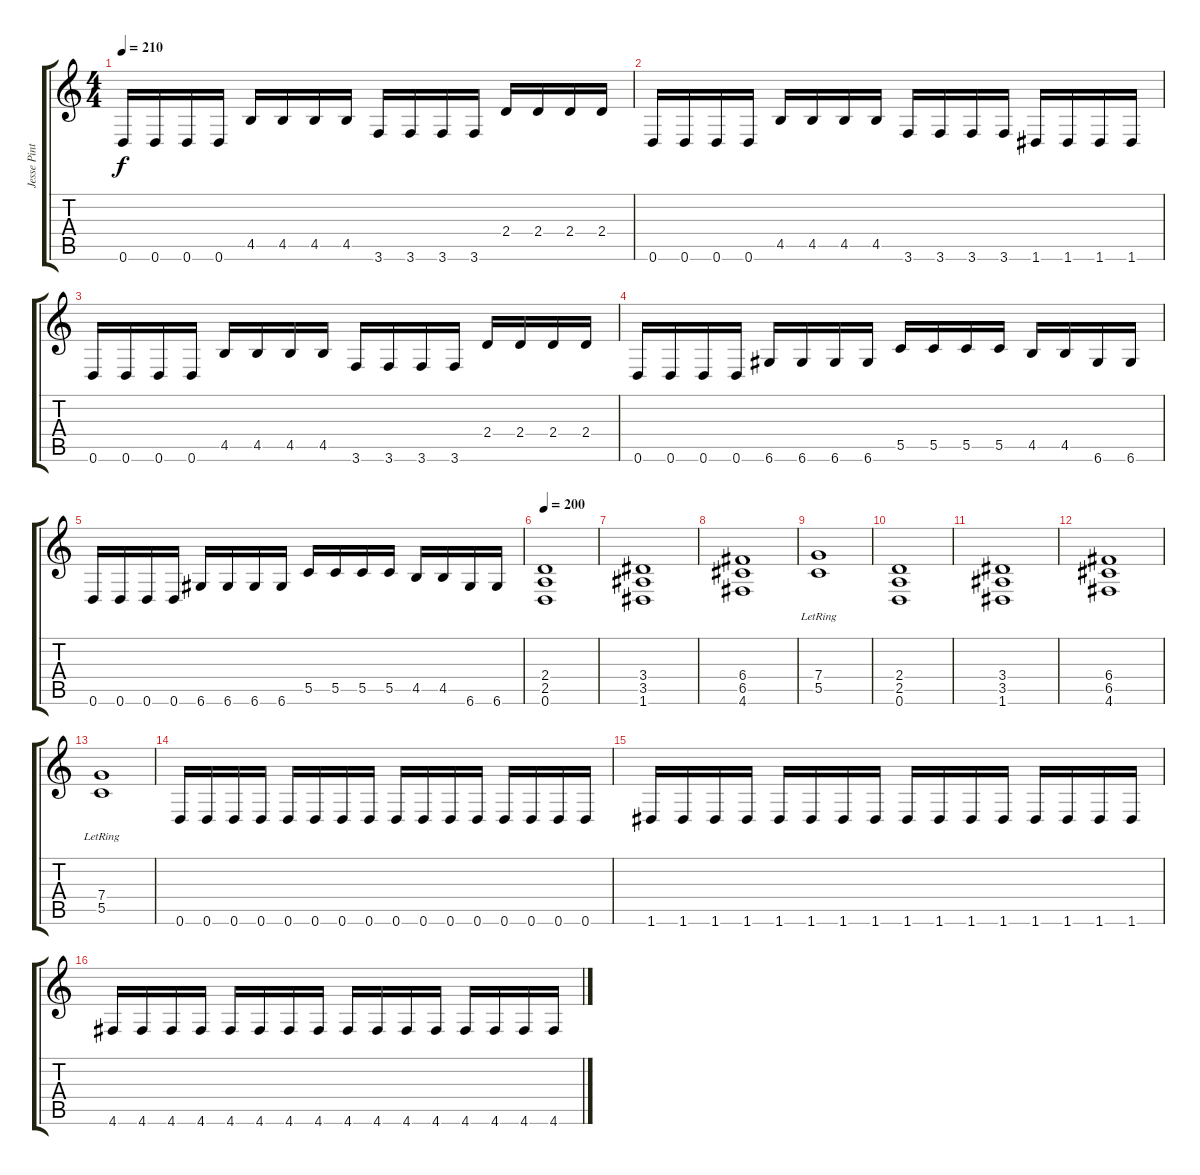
\track ("Jesse Pintado (Guitar 2)" "Jesse Pint") {instrument distortionguitar}
\staff {score tabs}
\tuning (D4 A3 F3 C3 G2 D2) {hide}
\ts (4 4)
\tempo 210
\clef g2
\ks c
0.6.16{dy f} 0.6.16 0.6.16 0.6.16 4.5.16 4.5.16 4.5.16 4.5.16 3.6.16 3.6.16 3.6.16 3.6.16 2.4.16 2.4.16 2.4.16 2.4.16 |
0.6.16 0.6.16 0.6.16 0.6.16 4.5.16 4.5.16 4.5.16 4.5.16 3.6.16 3.6.16 3.6.16 3.6.16 1.6.16 1.6.16 1.6.16 1.6.16 |
0.6.16 0.6.16 0.6.16 0.6.16 4.5.16 4.5.16 4.5.16 4.5.16 3.6.16 3.6.16 3.6.16 3.6.16 2.4.16 2.4.16 2.4.16 2.4.16 |
0.6.16 0.6.16 0.6.16 0.6.16 6.6.16 6.6.16 6.6.16 6.6.16 5.5.16 5.5.16 5.5.16 5.5.16 4.5.16 4.5.16 6.6.16 6.6.16 |
0.6.16 0.6.16 0.6.16 0.6.16 6.6.16 6.6.16 6.6.16 6.6.16 5.5.16 5.5.16 5.5.16 5.5.16 4.5.16 4.5.16 6.6.16 6.6.16 |
\tempo 200
(2.4 2.5 0.6).1 |
(3.4 3.5 1.6).1 |
(6.4 6.5 4.6).1 |
(7.4 5.5{lr}).1 |
(2.4 2.5 0.6).1 |
(3.4 3.5 1.6).1 |
(6.4 6.5 4.6).1 |
(7.4 5.5{lr}).1 |
0.6.16 0.6.16 0.6.16 0.6.16 0.6.16 0.6.16 0.6.16 0.6.16 0.6.16 0.6.16 0.6.16 0.6.16 0.6.16 0.6.16 0.6.16 0.6.16 |
1.6.16 1.6.16 1.6.16 1.6.16 1.6.16 1.6.16 1.6.16 1.6.16 1.6.16 1.6.16 1.6.16 1.6.16 1.6.16 1.6.16 1.6.16 1.6.16 |
4.6.16 4.6.16 4.6.16 4.6.16 4.6.16 4.6.16 4.6.16 4.6.16 4.6.16 4.6.16 4.6.16 4.6.16 4.6.16 4.6.16 4.6.16 4.6.16
